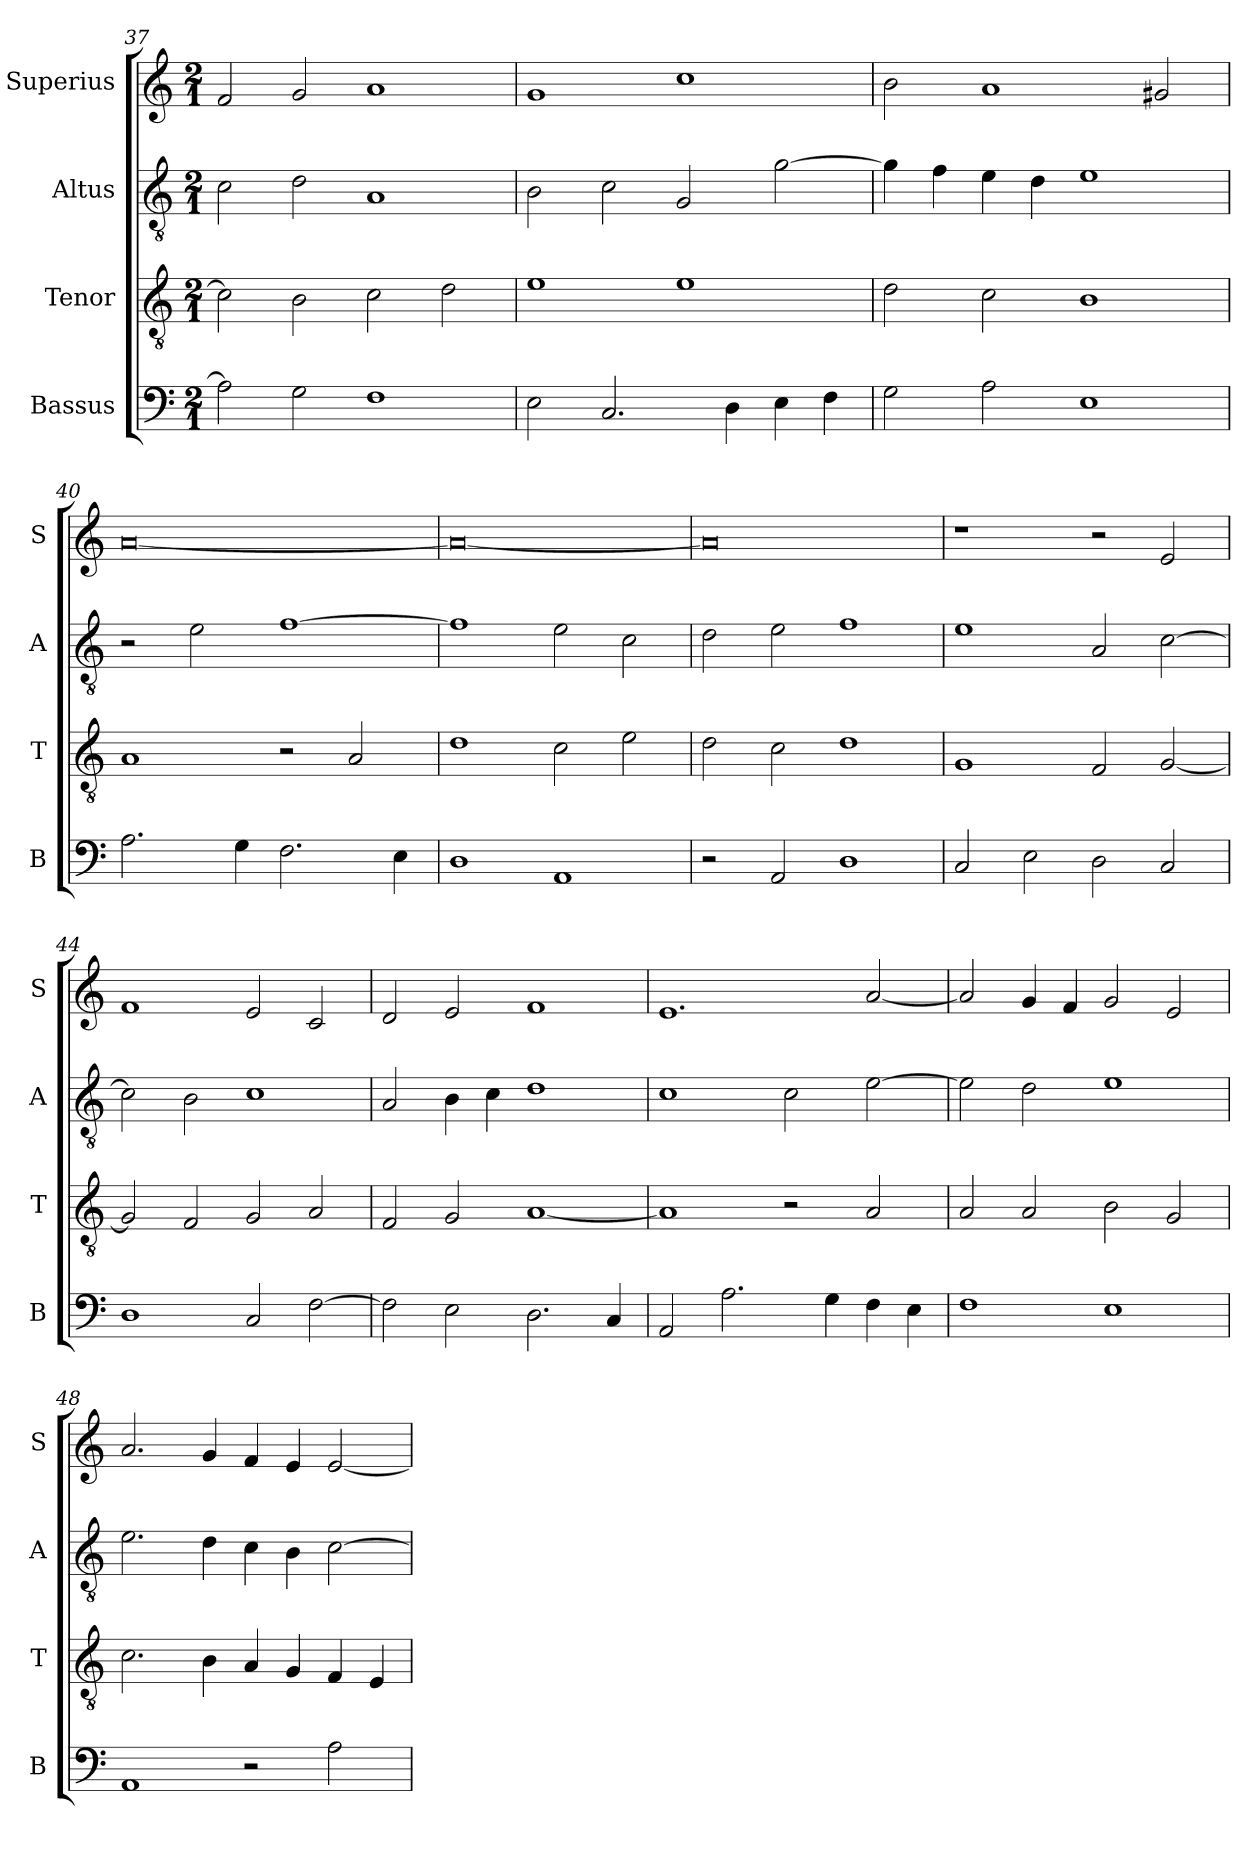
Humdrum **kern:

**kern	**kern	**kern	**kern
*part4	*part3	*part2	*part1
*staff4	*staff3	*staff2	*staff1
*I"Bassus	*I"Tenor	*I"Altus	*I"Superius
*I'B	*I'T	*I'A	*I'S
*clefF4	*clefGv2	*clefGv2	*clefG2
*k[]	*k[]	*k[]	*k[]
*C:	*C:	*C:	*C:
*M2/1	*M2/1	*M2/1	*M2/1
=37	=37	=37	=37
2A]	2c]	2c	2f
2G	2B	2d	2g
1F	2c	1A	1a
.	2d	.	.
=38	=38	=38	=38
2E	1e	2B	1g
2.C	.	2c	.
.	1e	2G	1cc
4D	.	.	.
4E	.	[2g	.
4F	.	.	.
=39	=39	=39	=39
2G	2d	4g]	2b
.	.	4f	.
2A	2c	4e	1a
.	.	4d	.
1E	1B	1e	.
.	.	.	2g#X
=40	=40	=40	=40
2.A	1A	2r	[0a
.	.	2e	.
4G	.	.	.
2.F	2r	[1f	.
.	2A	.	.
4E	.	.	.
=41	=41	=41	=41
1D	1d	1f]	0a_
1AA	2c	2e	.
.	2e	2c	.
=42	=42	=42	=42
2r	2d	2d	0a]
2AA	2c	2e	.
1D	1d	1f	.
=43	=43	=43	=43
2C	1G	1e	1r
2E	.	.	.
2D	2F	2A	2r
2C	[2G	[2c	2e
=44	=44	=44	=44
1D	2G]	2c]	1f
.	2F	2B	.
2C	2G	1c	2e
[2F	2A	.	2c
=45	=45	=45	=45
2F]	2F	2A	2d
2E	2G	4B	2e
.	.	4c	.
2.D	[1A	1d	1f
4C	.	.	.
=46	=46	=46	=46
2AA	1A]	1c	1.e
2.A	.	.	.
.	2r	2c	.
4G	.	.	.
4F	2A	[2e	[2a
4E	.	.	.
=47	=47	=47	=47
1F	2A	2e]	2a]
.	2A	2d	4g
.	.	.	4f
1E	2B	1e	2g
.	2G	.	2e
=48	=48	=48	=48
1AA	2.c	2.e	2.a
.	4B	4d	4g
2r	4A	4c	4f
.	4G	4B	4e
2A	4F	[2c	[2e
.	4E	.	.
=	=	=	=
*-	*-	*-	*-
